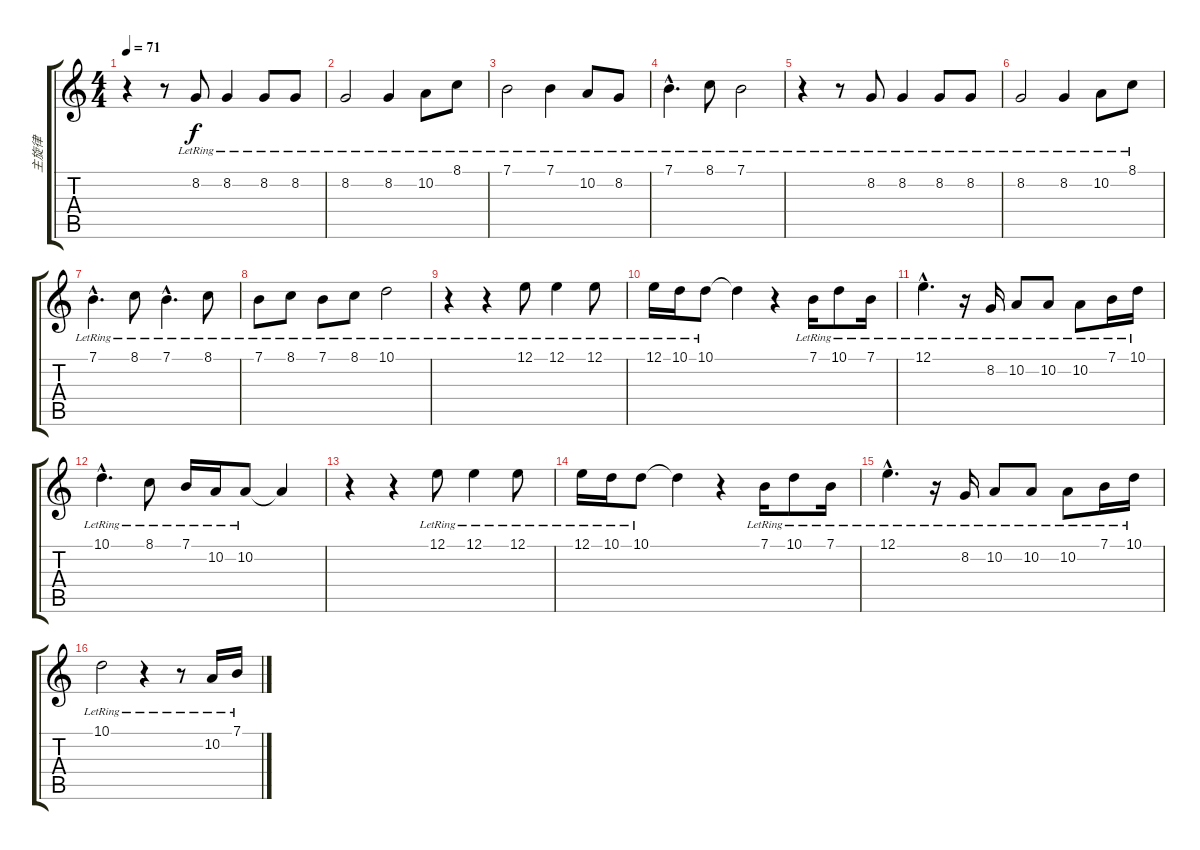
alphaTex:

\track ("主旋律" "主旋律") {instrument choiraahs}
\staff {score tabs}
\tuning (E4 B3 G3 D3 A2 E2) {hide}
\ts (4 4)
\tempo 71
\clef g2
\ks c
r.4{dy f} r.8 8.2{lr}.8 8.2{lr}.4 8.2{lr}.8 8.2{lr}.8 |
8.2{lr}.2 8.2{lr}.4 10.2{lr}.8 8.1{lr}.8 |
7.1{lr}.2 7.1{lr}.4 10.2{lr}.8 8.2{lr}.8 |
7.1{hac lr}.4{d} 8.1{lr}.8 7.1{lr}.2 |
r.4 r.8 8.2{lr}.8 8.2{lr}.4 8.2{lr}.8 8.2{lr}.8 |
8.2{lr}.2 8.2{lr}.4 10.2{lr}.8 8.1{lr}.8 |
7.1{hac lr}.4{d} 8.1{lr}.8 7.1{hac lr}.4{d} 8.1{lr}.8 |
7.1{lr}.8 8.1{lr}.8 7.1{lr}.8 8.1{lr}.8 10.1{lr}.2 |
r.4 r.4 12.1{lr}.8 12.1{lr}.4 12.1{lr}.8 |
12.1{lr}.16 10.1{lr}.16 10.1{lr}.8 10.1{t}.4 r.4 7.1{lr}.16 10.1{lr}.8 7.1{lr}.16 |
12.1{hac lr}.4{d} r.16 8.2{lr}.16 10.2{lr}.8 10.2{lr}.8 10.2{lr}.8 7.1{lr}.16 10.1{lr}.16 |
10.1{hac lr}.4{d} 8.1{lr}.8 7.1{lr}.16 10.2{lr}.16 10.2{lr}.8 10.2{t}.4 |
r.4 r.4 12.1{lr}.8 12.1{lr}.4 12.1{lr}.8 |
12.1{lr}.16 10.1{lr}.16 10.1{lr}.8 10.1{t}.4 r.4 7.1{lr}.16 10.1{lr}.8 7.1{lr}.16 |
12.1{hac lr}.4{d} r.16 8.2{lr}.16 10.2{lr}.8 10.2{lr}.8 10.2{lr}.8 7.1{lr}.16 10.1{lr}.16 |
10.1{lr}.2 r.4 r.8 10.2{lr}.16 7.1{lr}.16
